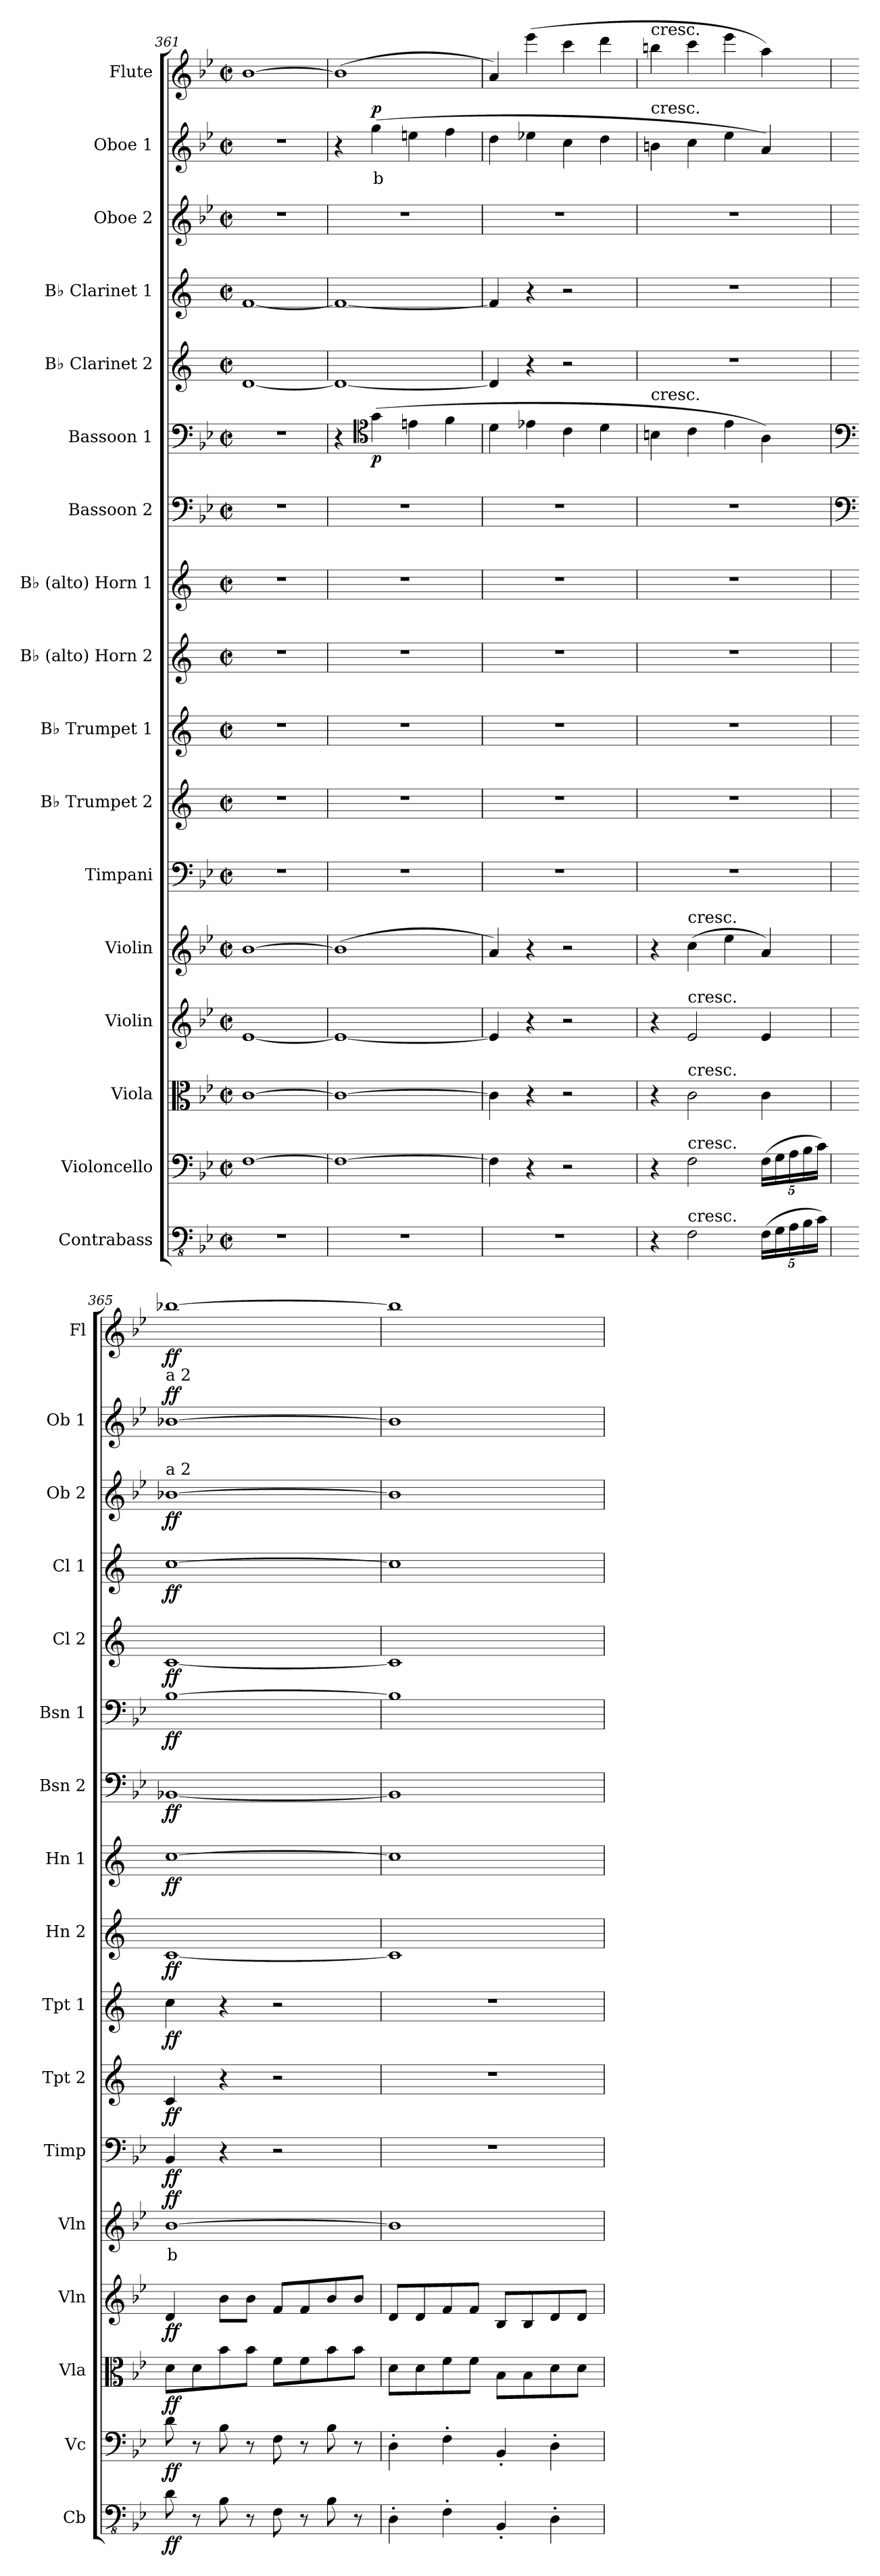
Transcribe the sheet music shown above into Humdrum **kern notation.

**kern	**dynam	**kern	**dynam	**kern	**dynam	**kern	**dynam	**kern	**text	**dynam	**kern	**dynam	**kern	**dynam	**kern	**dynam	**kern	**dynam	**kern	**dynam	**kern	**dynam	**kern	**dynam	**kern	**dynam	**kern	**dynam	**kern	**dynam	**kern	**text	**dynam	**kern	**dynam
*part17	*part17	*part16	*part16	*part15	*part15	*part14	*part14	*part13	*part13	*part13	*part12	*part12	*part11	*part11	*part10	*part10	*part9	*part9	*part8	*part8	*part7	*part7	*part6	*part6	*part5	*part5	*part4	*part4	*part3	*part3	*part2	*part2	*part2	*part1	*part1
*staff17	*staff17	*staff16	*staff16	*staff15	*staff15	*staff14	*staff14	*staff13	*staff13	*staff13	*staff12	*staff12	*staff11	*staff11	*staff10	*staff10	*staff9	*staff9	*staff8	*staff8	*staff7	*staff7	*staff6	*staff6	*staff5	*staff5	*staff4	*staff4	*staff3	*staff3	*staff2	*staff2	*staff2	*staff1	*staff1
*I"Contrabass	*	*I"Violoncello	*	*I"Viola	*	*I"Violin	*	*I"Violin	*	*	*I"Timpani	*	*I"B♭ Trumpet 2	*	*I"B♭ Trumpet 1	*	*I"B♭ (alto) Horn 2	*	*I"B♭ (alto) Horn 1	*	*I"Bassoon 2	*	*I"Bassoon 1	*	*I"B♭ Clarinet 2	*	*I"B♭ Clarinet 1	*	*I"Oboe 2	*	*I"Oboe 1	*	*	*I"Flute	*
*I'Cb	*	*I'Vc	*	*I'Vla	*	*I'Vln	*	*I'Vln	*	*	*I'Timp	*	*I'Tpt 2	*	*I'Tpt 1	*	*I'Hn 2	*	*I'Hn 1	*	*I'Bsn 2	*	*I'Bsn 1	*	*I'Cl 2	*	*I'Cl 1	*	*I'Ob 2	*	*I'Ob 1	*	*	*I'Fl	*
*clefFv4	*	*clefF4	*	*clefC3	*	*clefG2	*	*clefG2	*	*	*clefF4	*	*clefG2	*	*clefG2	*	*clefG2	*	*clefG2	*	*clefF4	*	*clefF4	*	*clefG2	*	*clefG2	*	*clefG2	*	*clefG2	*	*	*clefG2	*
*	*	*	*	*	*	*	*	*	*	*	*	*	*ITrd1c2	*	*ITrd1c2	*	*ITrd1c2	*	*ITrd1c2	*	*	*	*	*	*ITrd1c2	*	*ITrd1c2	*	*	*	*	*	*	*	*
*k[b-e-]	*	*k[b-e-]	*	*k[b-e-]	*	*k[b-e-]	*	*k[b-e-]	*	*	*k[b-e-]	*	*k[b-e-]	*	*k[b-e-]	*	*k[b-e-]	*	*k[b-e-]	*	*k[b-e-]	*	*k[b-e-]	*	*k[b-e-]	*	*k[b-e-]	*	*k[b-e-]	*	*k[b-e-]	*	*	*k[b-e-]	*
*M2/2	*	*M2/2	*	*M2/2	*	*M2/2	*	*M2/2	*	*	*M2/2	*	*M2/2	*	*M2/2	*	*M2/2	*	*M2/2	*	*M2/2	*	*M2/2	*	*M2/2	*	*M2/2	*	*M2/2	*	*M2/2	*	*	*M2/2	*
*met(c|)	*	*met(c|)	*	*met(c|)	*	*met(c|)	*	*met(c|)	*	*	*met(c|)	*	*met(c|)	*	*met(c|)	*	*met(c|)	*	*met(c|)	*	*met(c|)	*	*met(c|)	*	*met(c|)	*	*met(c|)	*	*met(c|)	*	*met(c|)	*	*	*met(c|)	*
=361	=361	=361	=361	=361	=361	=361	=361	=361	=361	=361	=361	=361	=361	=361	=361	=361	=361	=361	=361	=361	=361	=361	=361	=361	=361	=361	=361	=361	=361	=361	=361	=361	=361	=361	=361
1r	.	[1F	.	[1c	.	[1e-	.	[1b-	.	.	1r	.	1r	.	1r	.	1r	.	1r	.	1r	.	1r	.	[1c	.	[1e-	.	1r	.	1r	.	.	[1b-	.
=362	=362	=362	=362	=362	=362	=362	=362	=362	=362	=362	=362	=362	=362	=362	=362	=362	=362	=362	=362	=362	=362	=362	=362	=362	=362	=362	=362	=362	=362	=362	=362	=362	=362	=362	=362
1r	.	1F_	.	1c_	.	1e-_	.	(>1b-]	.	.	1r	.	1r	.	1r	.	1r	.	1r	.	1r	.	4r	.	1c_	.	1e-_	.	1r	.	4r	.	.	(>1b-]	.
*	*	*	*	*	*	*	*	*	*	*	*	*	*	*	*	*	*	*	*	*	*	*	*clefC4	*	*	*	*	*	*	*	*	*	*	*	*
!	!	!	!	!	!	!	!	!	!	!	!	!	!	!	!	!	!	!	!	!	!	!	!	!LO:DY:b	!	!	!	!	!	!	!	!LO:LY:b:color=#FF0000	!LO:DY:b	!	!
.	.	.	.	.	.	.	.	.	.	.	.	.	.	.	.	.	.	.	.	.	.	.	(>4g\	p	.	.	.	.	.	.	(>4gg\	b	p	.	.
.	.	.	.	.	.	.	.	.	.	.	.	.	.	.	.	.	.	.	.	.	.	.	4en\	.	.	.	.	.	.	.	4een\	.	.	.	.
.	.	.	.	.	.	.	.	.	.	.	.	.	.	.	.	.	.	.	.	.	.	.	4f\	.	.	.	.	.	.	.	4ff\	.	.	.	.
=363	=363	=363	=363	=363	=363	=363	=363	=363	=363	=363	=363	=363	=363	=363	=363	=363	=363	=363	=363	=363	=363	=363	=363	=363	=363	=363	=363	=363	=363	=363	=363	=363	=363	=363	=363
1r	.	4F\]	.	4c\]	.	4e-/]	.	4a/)	.	.	1r	.	1r	.	1r	.	1r	.	1r	.	1r	.	4d\	.	4c/]	.	4e-/]	.	1r	.	4dd\	.	.	4a/)	.
.	.	4r	.	4r	.	4r	.	4r	.	.	.	.	.	.	.	.	.	.	.	.	.	.	4e-X\	.	4r	.	4r	.	.	.	4ee-X\	.	.	(>4eee-\	.
.	.	2r	.	2r	.	2r	.	2r	.	.	.	.	.	.	.	.	.	.	.	.	.	.	4c\	.	2r	.	2r	.	.	.	4cc\	.	.	4ccc\	.
.	.	.	.	.	.	.	.	.	.	.	.	.	.	.	.	.	.	.	.	.	.	.	4d\	.	.	.	.	.	.	.	4dd\	.	.	4ddd\	.
!!LO:PB:g=z
=364	=364	=364	=364	=364	=364	=364	=364	=364	=364	=364	=364	=364	=364	=364	=364	=364	=364	=364	=364	=364	=364	=364	=364	=364	=364	=364	=364	=364	=364	=364	=364	=364	=364	=364	=364
!	!	!	!	!	!	!	!	!	!	!	!	!	!	!	!	!	!	!	!	!	!	!	!	!	!	!	!	!	!	!	!	!	!	!LO:TX:a:t=cresc.	!
!	!	!	!	!	!	!	!	!	!	!	!	!	!	!	!	!	!	!	!	!	!	!	!	!	!	!	!	!	!	!	!LO:TX:a:t=cresc.	!	!	!	!
!	!	!	!	!	!	!	!	!	!	!	!	!	!	!	!	!	!	!	!	!	!	!	!LO:TX:a:t=cresc.	!	!	!	!	!	!	!	!	!	!	!	!
4r	.	4r	.	4r	.	4r	.	4r	.	.	1r	.	1r	.	1r	.	1r	.	1r	.	1r	.	4Bn\	.	1r	.	1r	.	1r	.	4bn\	.	.	4bbn\	.
!	!	!	!	!	!	!	!	!LO:TX:a:t=cresc.	!	!	!	!	!	!	!	!	!	!	!	!	!	!	!	!	!	!	!	!	!	!	!	!	!	!	!
!	!	!	!	!	!	!LO:TX:a:t=cresc.	!	!	!	!	!	!	!	!	!	!	!	!	!	!	!	!	!	!	!	!	!	!	!	!	!	!	!	!	!
!	!	!	!	!LO:TX:a:t=cresc.	!	!	!	!	!	!	!	!	!	!	!	!	!	!	!	!	!	!	!	!	!	!	!	!	!	!	!	!	!	!	!
!	!	!LO:TX:a:t=cresc.	!	!	!	!	!	!	!	!	!	!	!	!	!	!	!	!	!	!	!	!	!	!	!	!	!	!	!	!	!	!	!	!	!
!LO:TX:a:t=cresc.	!	!	!	!	!	!	!	!	!	!	!	!	!	!	!	!	!	!	!	!	!	!	!	!	!	!	!	!	!	!	!	!	!	!	!
2FF\	.	2F\	.	2c\	.	2e-/	.	(>4cc\	.	.	.	.	.	.	.	.	.	.	.	.	.	.	4c\	.	.	.	.	.	.	.	4cc\	.	.	4ccc\	.
.	.	.	.	.	.	.	.	4ee-\	.	.	.	.	.	.	.	.	.	.	.	.	.	.	4e-\	.	.	.	.	.	.	.	4ee-\	.	.	4eee-\	.
*Xbrackettup	*	*Xbrackettup	*	*	*	*	*	*	*	*	*	*	*	*	*	*	*	*	*	*	*	*	*	*	*	*	*	*	*	*	*	*	*	*	*
(>20FF\LL	.	(>20F\LL	.	4c\	.	4e-/	.	4a/)	.	.	.	.	.	.	.	.	.	.	.	.	.	.	4A\)	.	.	.	.	.	.	.	4a/)	.	.	4aa\)	.
20GG\	.	20G\	.	.	.	.	.	.	.	.	.	.	.	.	.	.	.	.	.	.	.	.	.	.	.	.	.	.	.	.	.	.	.	.	.
20AA\	.	20A\	.	.	.	.	.	.	.	.	.	.	.	.	.	.	.	.	.	.	.	.	.	.	.	.	.	.	.	.	.	.	.	.	.
20BB-\	.	20B-\	.	.	.	.	.	.	.	.	.	.	.	.	.	.	.	.	.	.	.	.	.	.	.	.	.	.	.	.	.	.	.	.	.
20C\JJ)	.	20c\JJ)	.	.	.	.	.	.	.	.	.	.	.	.	.	.	.	.	.	.	.	.	.	.	.	.	.	.	.	.	.	.	.	.	.
=365	=365	=365	=365	=365	=365	=365	=365	=365	=365	=365	=365	=365	=365	=365	=365	=365	=365	=365	=365	=365	=365	=365	=365	=365	=365	=365	=365	=365	=365	=365	=365	=365	=365	=365	=365
*	*	*	*	*	*	*	*	*	*	*	*	*	*	*	*	*	*	*	*	*	*clefF4	*	*clefF4	*	*	*	*	*	*	*	*	*	*	*	*
!	!	!	!	!	!	!	!	!	!	!	!	!	!	!	!	!	!	!	!	!	!	!	!	!	!	!	!	!	!	!	!LO:TX:a:t=a 2	!	!	!	!
!	!	!	!	!	!	!	!	!	!	!	!	!	!	!	!	!	!	!	!	!	!	!	!	!	!	!	!	!	!LO:TX:a:t=a 2	!	!	!	!	!	!
!	!LO:DY:b	!	!LO:DY:b	!	!LO:DY:b	!	!LO:DY:b	!	!LO:LY:b:color=#FF0000	!LO:DY:b	!	!LO:DY:b	!	!LO:DY:b	!	!LO:DY:b	!	!LO:DY:b	!	!LO:DY:b	!	!LO:DY:b	!	!LO:DY:b	!	!LO:DY:b	!	!LO:DY:b	!	!LO:DY:b	!	!	!LO:DY:b	!	!LO:DY:b
8D\	ff	8d\	ff	8d\L	ff	4d/	ff	[1b-	b	ff	4BB-/	ff	4B-/	ff	4b-\	ff	[1B-	ff	[1b-	ff	[1BB-X	ff	[1B-	ff	[1B-	ff	[1b-	ff	[1b-X	ff	[1b-X	.	ff	[1bb-X	ff
8r	.	8r	.	8d\	.	.	.	.	.	.	.	.	.	.	.	.	.	.	.	.	.	.	.	.	.	.	.	.	.	.	.	.	.	.	.
8BB-\	.	8B-\	.	8b-\	.	8b-\L	.	.	.	.	4r	.	4r	.	4r	.	.	.	.	.	.	.	.	.	.	.	.	.	.	.	.	.	.	.	.
8r	.	8r	.	8b-\J	.	8b-\J	.	.	.	.	.	.	.	.	.	.	.	.	.	.	.	.	.	.	.	.	.	.	.	.	.	.	.	.	.
8FF\	.	8F\	.	8f\L	.	8f/L	.	.	.	.	2r	.	2r	.	2r	.	.	.	.	.	.	.	.	.	.	.	.	.	.	.	.	.	.	.	.
8r	.	8r	.	8f\	.	8f/	.	.	.	.	.	.	.	.	.	.	.	.	.	.	.	.	.	.	.	.	.	.	.	.	.	.	.	.	.
8BB-\	.	8B-\	.	8b-\	.	8b-/	.	.	.	.	.	.	.	.	.	.	.	.	.	.	.	.	.	.	.	.	.	.	.	.	.	.	.	.	.
8r	.	8r	.	8b-\J	.	8b-/J	.	.	.	.	.	.	.	.	.	.	.	.	.	.	.	.	.	.	.	.	.	.	.	.	.	.	.	.	.
=366	=366	=366	=366	=366	=366	=366	=366	=366	=366	=366	=366	=366	=366	=366	=366	=366	=366	=366	=366	=366	=366	=366	=366	=366	=366	=366	=366	=366	=366	=366	=366	=366	=366	=366	=366
4DD'\	.	4D'\	.	8d\L	.	8d/L	.	1b-]	.	.	1r	.	1r	.	1r	.	1B-]	.	1b-]	.	1BB-]	.	1B-]	.	1B-]	.	1b-]	.	1b-]	.	1b-]	.	.	1bb-]	.
.	.	.	.	8d\	.	8d/	.	.	.	.	.	.	.	.	.	.	.	.	.	.	.	.	.	.	.	.	.	.	.	.	.	.	.	.	.
4FF'\	.	4F'\	.	8f\	.	8f/	.	.	.	.	.	.	.	.	.	.	.	.	.	.	.	.	.	.	.	.	.	.	.	.	.	.	.	.	.
.	.	.	.	8f\J	.	8f/J	.	.	.	.	.	.	.	.	.	.	.	.	.	.	.	.	.	.	.	.	.	.	.	.	.	.	.	.	.
4BBB-'/	.	4BB-'/	.	8B-\L	.	8B-/L	.	.	.	.	.	.	.	.	.	.	.	.	.	.	.	.	.	.	.	.	.	.	.	.	.	.	.	.	.
.	.	.	.	8B-\	.	8B-/	.	.	.	.	.	.	.	.	.	.	.	.	.	.	.	.	.	.	.	.	.	.	.	.	.	.	.	.	.
4DD'\	.	4D'\	.	8d\	.	8d/	.	.	.	.	.	.	.	.	.	.	.	.	.	.	.	.	.	.	.	.	.	.	.	.	.	.	.	.	.
.	.	.	.	8d\J	.	8d/J	.	.	.	.	.	.	.	.	.	.	.	.	.	.	.	.	.	.	.	.	.	.	.	.	.	.	.	.	.
=	=	=	=	=	=	=	=	=	=	=	=	=	=	=	=	=	=	=	=	=	=	=	=	=	=	=	=	=	=	=	=	=	=	=	=
*-	*-	*-	*-	*-	*-	*-	*-	*-	*-	*-	*-	*-	*-	*-	*-	*-	*-	*-	*-	*-	*-	*-	*-	*-	*-	*-	*-	*-	*-	*-	*-	*-	*-	*-	*-
